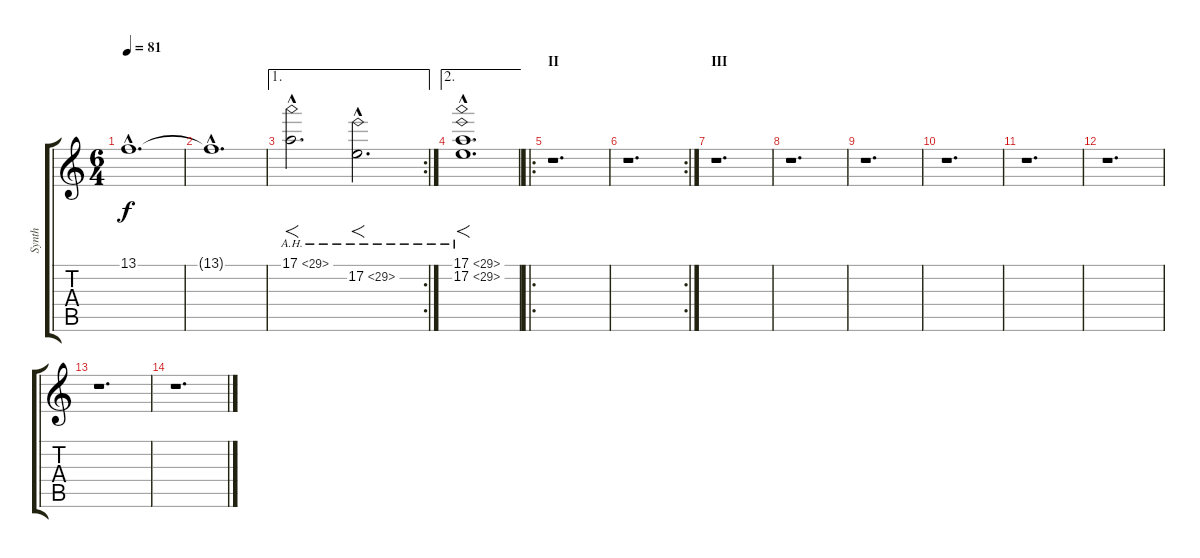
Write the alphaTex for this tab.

\track ("Synth" "Synth") {instrument lead1square}
\staff {score tabs}
\tuning (E4 B3 G3 D3 A2 E2) {hide}
\ts (6 4)
\tempo 81
\clef g2
\ks c
13.1{hac t}.1{d dy f} |
13.1{hac t}.1{d} |
\ae 1
\rc 2
17.1{ah 12 hac}.2{f d} 17.2{ah 12 hac}.2{f d} |
\ae 2
(17.1{ah 12 hac} 17.2{ah 12 hac}).1{f d} |
\ro
\section ("" "II")
r.1{d} |
\rc 2
r.1{d} |
\section ("" "III")
r.1{d} |
r.1{d} |
r.1{d} |
r.1{d} |
r.1{d} |
r.1{d} |
r.1{d} |
r.1{d}
